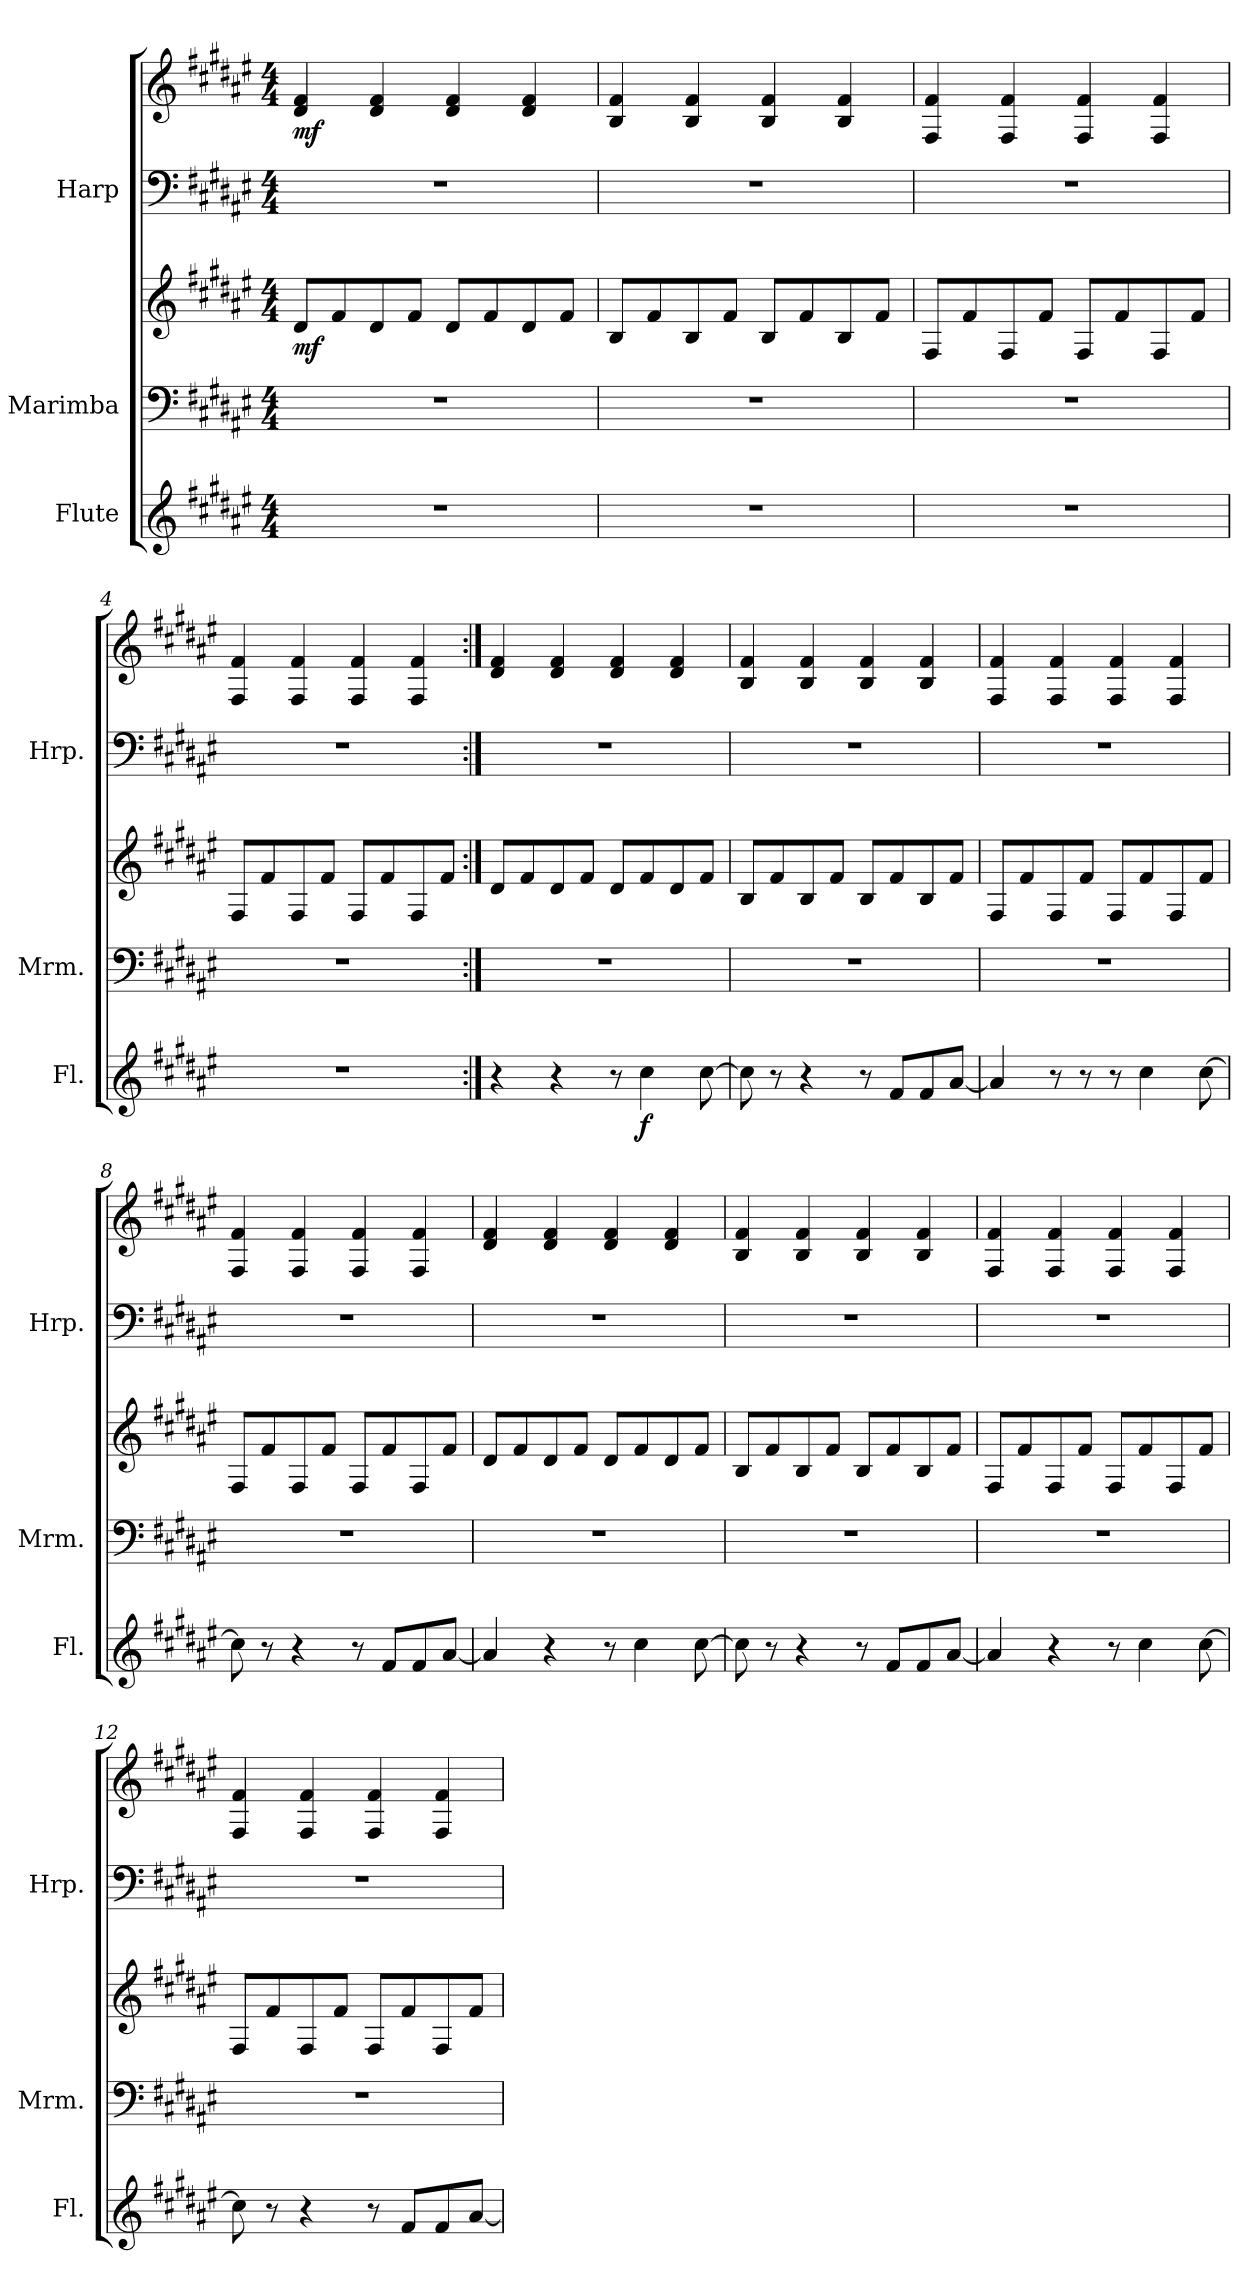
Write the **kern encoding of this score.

**kern	**dynam	**kern	**kern	**dynam	**kern	**kern	**dynam
*part3	*part3	*part2	*part2	*part2	*part1	*part1	*part1
*staff5	*staff5	*staff4	*staff3	*staff3/4	*staff2	*staff1	*staff1/2
*I"Flute	*	*I"Marimba	*	*	*I"Harp	*	*
*I'Fl.	*	*I'Mrm.	*	*	*I'Hrp.	*	*
*clefG2	*	*clefF4	*clefG2	*	*clefF4	*clefG2	*
*k[f#c#g#d#a#e#]	*	*k[f#c#g#d#a#e#]	*k[f#c#g#d#a#e#]	*	*k[f#c#g#d#a#e#]	*k[f#c#g#d#a#e#]	*
*M4/4	*	*M4/4	*M4/4	*	*M4/4	*M4/4	*
*MM130	*	*MM130	*MM130	*	*MM130	*MM130	*
=1	=1	=1	=1	=1	=1	=1	=1
!	!	!	!	!LO:DY:b	!	!	!LO:DY:b
1r	.	1r	8d#/L	mf	1r	4d#/ 4f#/	mf
.	.	.	8f#/	.	.	.	.
.	.	.	8d#/	.	.	4d#/ 4f#/	.
.	.	.	8f#/J	.	.	.	.
.	.	.	8d#/L	.	.	4d#/ 4f#/	.
.	.	.	8f#/	.	.	.	.
.	.	.	8d#/	.	.	4d#/ 4f#/	.
.	.	.	8f#/J	.	.	.	.
=2	=2	=2	=2	=2	=2	=2	=2
1r	.	1r	8B/L	.	1r	4B/ 4f#/	.
.	.	.	8f#/	.	.	.	.
.	.	.	8B/	.	.	4B/ 4f#/	.
.	.	.	8f#/J	.	.	.	.
.	.	.	8B/L	.	.	4B/ 4f#/	.
.	.	.	8f#/	.	.	.	.
.	.	.	8B/	.	.	4B/ 4f#/	.
.	.	.	8f#/J	.	.	.	.
=3	=3	=3	=3	=3	=3	=3	=3
1r	.	1r	8F#/L	.	1r	4F#/ 4f#/	.
.	.	.	8f#/	.	.	.	.
.	.	.	8F#/	.	.	4F#/ 4f#/	.
.	.	.	8f#/J	.	.	.	.
.	.	.	8F#/L	.	.	4F#/ 4f#/	.
.	.	.	8f#/	.	.	.	.
.	.	.	8F#/	.	.	4F#/ 4f#/	.
.	.	.	8f#/J	.	.	.	.
=4	=4	=4	=4	=4	=4	=4	=4
1r	.	1r	8F#/L	.	1r	4F#/ 4f#/	.
.	.	.	8f#/	.	.	.	.
.	.	.	8F#/	.	.	4F#/ 4f#/	.
.	.	.	8f#/J	.	.	.	.
.	.	.	8F#/L	.	.	4F#/ 4f#/	.
.	.	.	8f#/	.	.	.	.
.	.	.	8F#/	.	.	4F#/ 4f#/	.
.	.	.	8f#/J	.	.	.	.
!!LO:LB:g=z
=5:|!	=5:|!	=5:|!	=5:|!	=5:|!	=5:|!	=5:|!	=5:|!
4r	.	1r	8d#/L	.	1r	4d#/ 4f#/	.
.	.	.	8f#/	.	.	.	.
4r	.	.	8d#/	.	.	4d#/ 4f#/	.
.	.	.	8f#/J	.	.	.	.
8r	.	.	8d#/L	.	.	4d#/ 4f#/	.
!	!LO:DY:b	!	!	!	!	!	!
4cc#\	f	.	8f#/	.	.	.	.
.	.	.	8d#/	.	.	4d#/ 4f#/	.
[8cc#\	.	.	8f#/J	.	.	.	.
=6	=6	=6	=6	=6	=6	=6	=6
8cc#\]	.	1r	8B/L	.	1r	4B/ 4f#/	.
8r	.	.	8f#/	.	.	.	.
4r	.	.	8B/	.	.	4B/ 4f#/	.
.	.	.	8f#/J	.	.	.	.
8r	.	.	8B/L	.	.	4B/ 4f#/	.
8f#/L	.	.	8f#/	.	.	.	.
8f#/	.	.	8B/	.	.	4B/ 4f#/	.
[8a#/J	.	.	8f#/J	.	.	.	.
=7	=7	=7	=7	=7	=7	=7	=7
4a#/]	.	1r	8F#/L	.	1r	4F#/ 4f#/	.
.	.	.	8f#/	.	.	.	.
8r	.	.	8F#/	.	.	4F#/ 4f#/	.
8r	.	.	8f#/J	.	.	.	.
8r	.	.	8F#/L	.	.	4F#/ 4f#/	.
4cc#\	.	.	8f#/	.	.	.	.
.	.	.	8F#/	.	.	4F#/ 4f#/	.
[8cc#\	.	.	8f#/J	.	.	.	.
=8	=8	=8	=8	=8	=8	=8	=8
8cc#\]	.	1r	8F#/L	.	1r	4F#/ 4f#/	.
8r	.	.	8f#/	.	.	.	.
4r	.	.	8F#/	.	.	4F#/ 4f#/	.
.	.	.	8f#/J	.	.	.	.
8r	.	.	8F#/L	.	.	4F#/ 4f#/	.
8f#/L	.	.	8f#/	.	.	.	.
8f#/	.	.	8F#/	.	.	4F#/ 4f#/	.
[8a#/J	.	.	8f#/J	.	.	.	.
!!LO:PB:g=z
=9	=9	=9	=9	=9	=9	=9	=9
4a#/]	.	1r	8d#/L	.	1r	4d#/ 4f#/	.
.	.	.	8f#/	.	.	.	.
4r	.	.	8d#/	.	.	4d#/ 4f#/	.
.	.	.	8f#/J	.	.	.	.
8r	.	.	8d#/L	.	.	4d#/ 4f#/	.
4cc#\	.	.	8f#/	.	.	.	.
.	.	.	8d#/	.	.	4d#/ 4f#/	.
[8cc#\	.	.	8f#/J	.	.	.	.
=10	=10	=10	=10	=10	=10	=10	=10
8cc#\]	.	1r	8B/L	.	1r	4B/ 4f#/	.
8r	.	.	8f#/	.	.	.	.
4r	.	.	8B/	.	.	4B/ 4f#/	.
.	.	.	8f#/J	.	.	.	.
8r	.	.	8B/L	.	.	4B/ 4f#/	.
8f#/L	.	.	8f#/	.	.	.	.
8f#/	.	.	8B/	.	.	4B/ 4f#/	.
[8a#/J	.	.	8f#/J	.	.	.	.
=11	=11	=11	=11	=11	=11	=11	=11
4a#/]	.	1r	8F#/L	.	1r	4F#/ 4f#/	.
.	.	.	8f#/	.	.	.	.
4r	.	.	8F#/	.	.	4F#/ 4f#/	.
.	.	.	8f#/J	.	.	.	.
8r	.	.	8F#/L	.	.	4F#/ 4f#/	.
4cc#\	.	.	8f#/	.	.	.	.
.	.	.	8F#/	.	.	4F#/ 4f#/	.
[8cc#\	.	.	8f#/J	.	.	.	.
=12	=12	=12	=12	=12	=12	=12	=12
8cc#\]	.	1r	8F#/L	.	1r	4F#/ 4f#/	.
8r	.	.	8f#/	.	.	.	.
4r	.	.	8F#/	.	.	4F#/ 4f#/	.
.	.	.	8f#/J	.	.	.	.
8r	.	.	8F#/L	.	.	4F#/ 4f#/	.
8f#/L	.	.	8f#/	.	.	.	.
8f#/	.	.	8F#/	.	.	4F#/ 4f#/	.
[8a#/J	.	.	8f#/J	.	.	.	.
=	=	=	=	=	=	=	=
*-	*-	*-	*-	*-	*-	*-	*-
